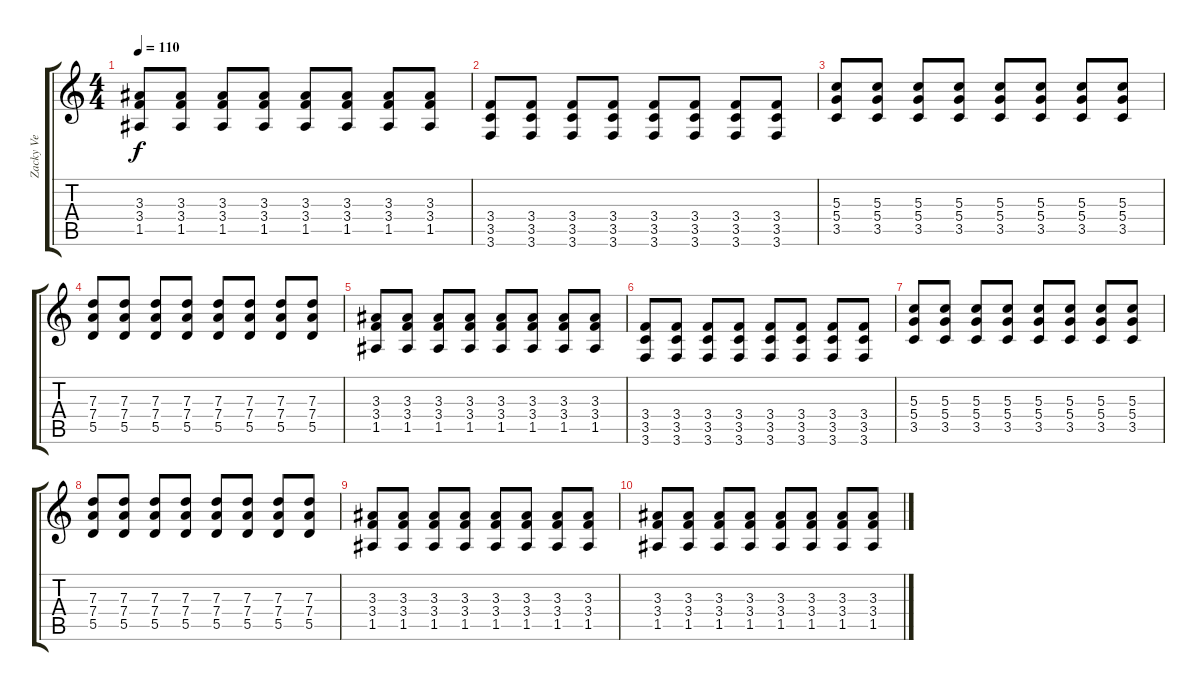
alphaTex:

\track ("  Zacky Vengeance - Rhythm" "  Zacky Ve") {instrument overdrivenguitar}
\staff {score tabs}
\tuning (E4 B3 G3 D3 A2 D2) {hide}
\ts (4 4)
\tempo 110
\clef g2
\ks c
(3.3 3.4 1.5).8{dy f} (3.3 3.4 1.5).8 (3.3 3.4 1.5).8 (3.3 3.4 1.5).8 (3.3 3.4 1.5).8 (3.3 3.4 1.5).8 (3.3 3.4 1.5).8 (3.3 3.4 1.5).8 |
(3.4 3.5 3.6).8 (3.4 3.5 3.6).8 (3.4 3.5 3.6).8 (3.4 3.5 3.6).8 (3.4 3.5 3.6).8 (3.4 3.5 3.6).8 (3.4 3.5 3.6).8 (3.4 3.5 3.6).8 |
(5.3 5.4 3.5).8 (5.3 5.4 3.5).8 (5.3 5.4 3.5).8 (5.3 5.4 3.5).8 (5.3 5.4 3.5).8 (5.3 5.4 3.5).8 (5.3 5.4 3.5).8 (5.3 5.4 3.5).8 |
(7.3 7.4 5.5).8 (7.3 7.4 5.5).8 (7.3 7.4 5.5).8 (7.3 7.4 5.5).8 (7.3 7.4 5.5).8 (7.3 7.4 5.5).8 (7.3 7.4 5.5).8 (7.3 7.4 5.5).8 |
(3.3 3.4 1.5).8 (3.3 3.4 1.5).8 (3.3 3.4 1.5).8 (3.3 3.4 1.5).8 (3.3 3.4 1.5).8 (3.3 3.4 1.5).8 (3.3 3.4 1.5).8 (3.3 3.4 1.5).8 |
(3.4 3.5 3.6).8 (3.4 3.5 3.6).8 (3.4 3.5 3.6).8 (3.4 3.5 3.6).8 (3.4 3.5 3.6).8 (3.4 3.5 3.6).8 (3.4 3.5 3.6).8 (3.4 3.5 3.6).8 |
(5.3 5.4 3.5).8 (5.3 5.4 3.5).8 (5.3 5.4 3.5).8 (5.3 5.4 3.5).8 (5.3 5.4 3.5).8 (5.3 5.4 3.5).8 (5.3 5.4 3.5).8 (5.3 5.4 3.5).8 |
(7.3 7.4 5.5).8 (7.3 7.4 5.5).8 (7.3 7.4 5.5).8 (7.3 7.4 5.5).8 (7.3 7.4 5.5).8 (7.3 7.4 5.5).8 (7.3 7.4 5.5).8 (7.3 7.4 5.5).8 |
(3.3 3.4 1.5).8 (3.3 3.4 1.5).8 (3.3 3.4 1.5).8 (3.3 3.4 1.5).8 (3.3 3.4 1.5).8 (3.3 3.4 1.5).8 (3.3 3.4 1.5).8 (3.3 3.4 1.5).8 |
(3.3 3.4 1.5).8 (3.3 3.4 1.5).8 (3.3 3.4 1.5).8 (3.3 3.4 1.5).8 (3.3 3.4 1.5).8 (3.3 3.4 1.5).8 (3.3 3.4 1.5).8 (3.3 3.4 1.5).8
